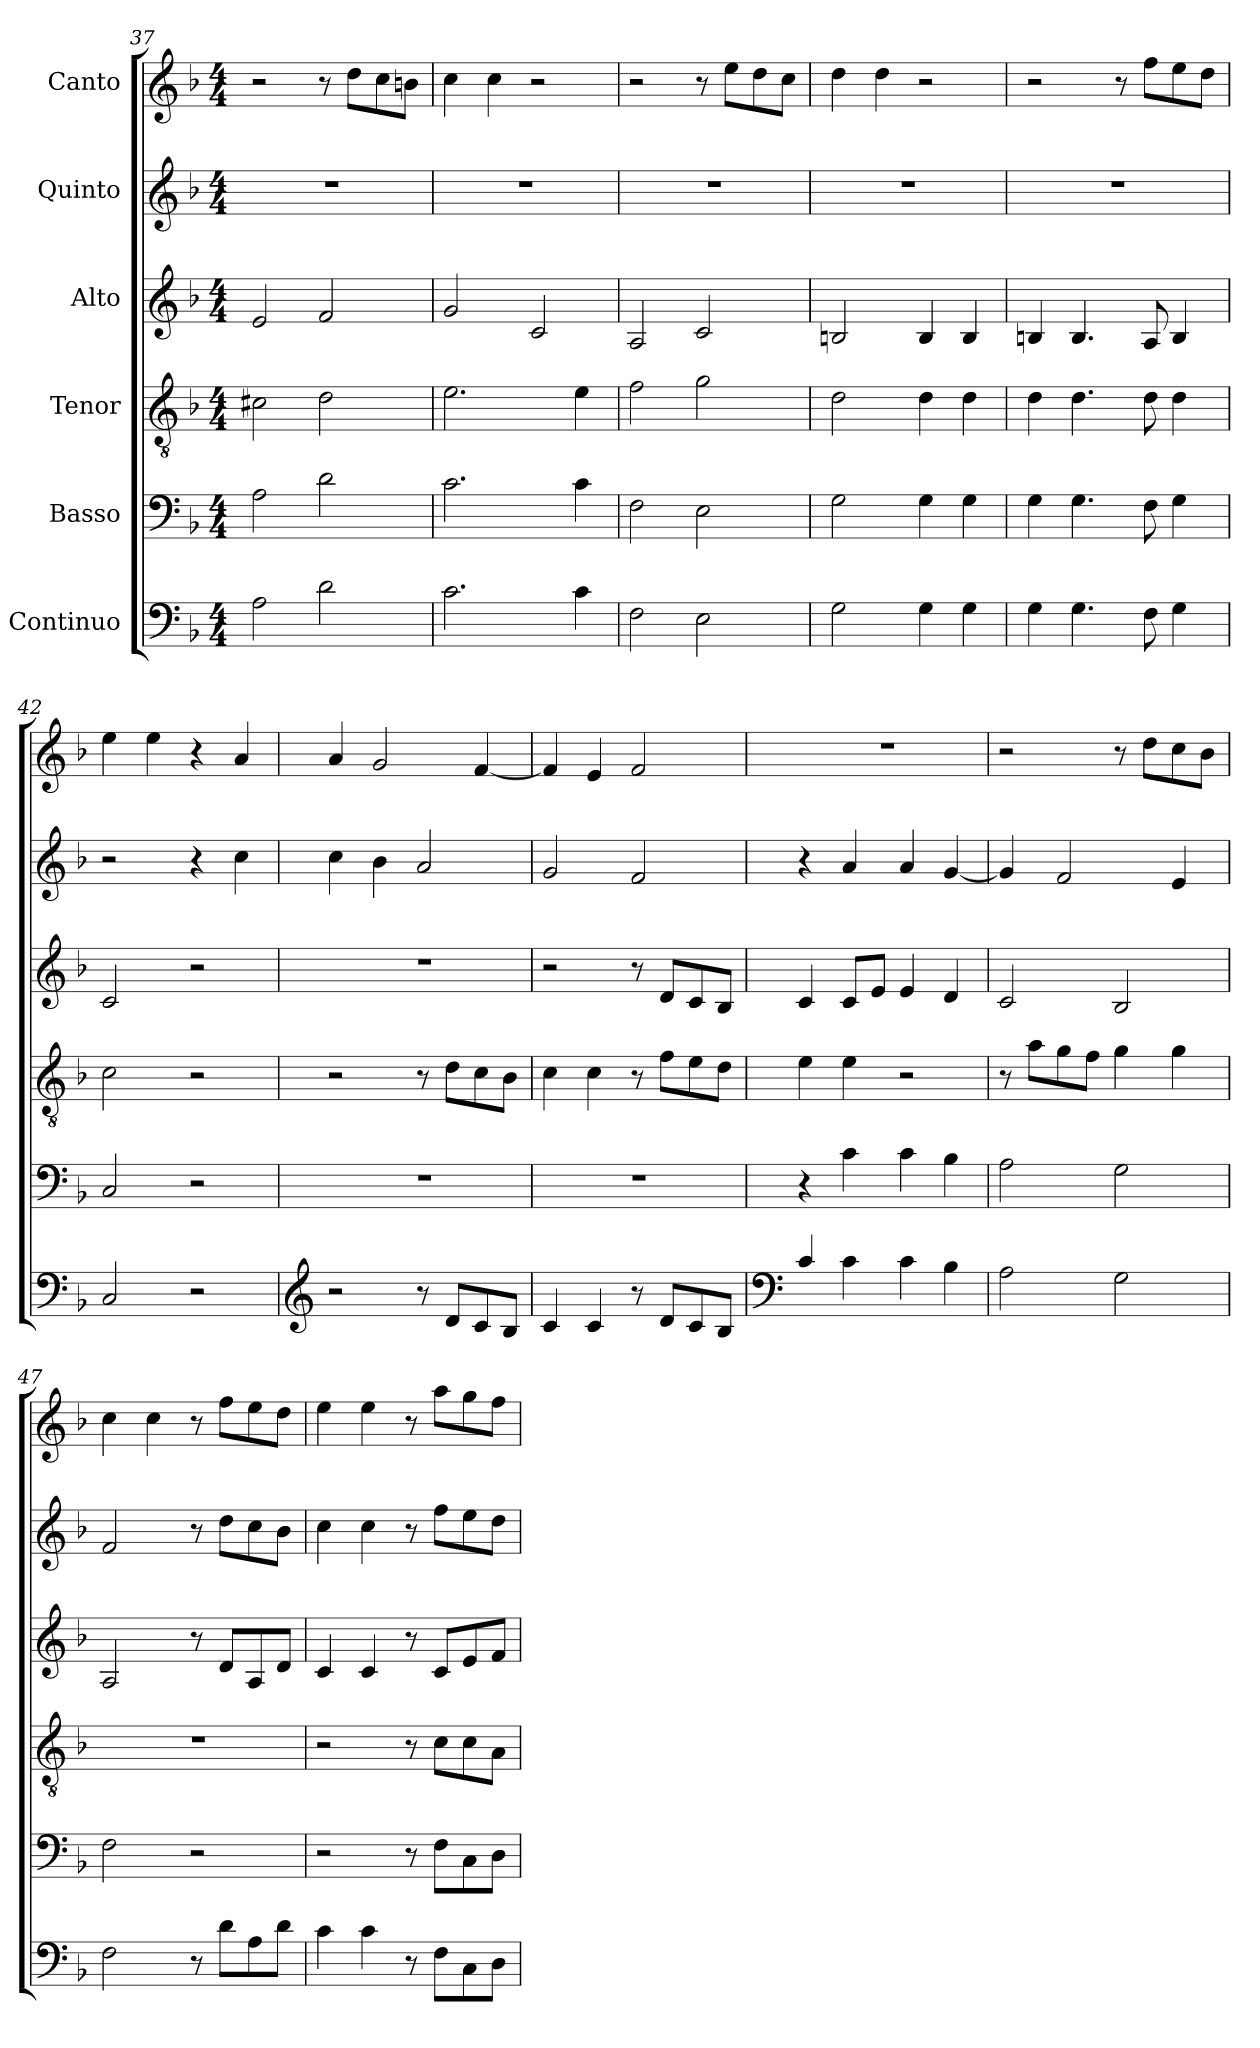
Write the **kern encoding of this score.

**kern	**kern	**kern	**kern	**kern	**kern
*part6	*part5	*part4	*part3	*part2	*part1
*staff6	*staff5	*staff4	*staff3	*staff2	*staff1
*I"Continuo	*I"Basso	*I"Tenor	*I"Alto	*I"Quinto	*I"Canto
*clefF4	*clefF4	*clefGv2	*clefG2	*clefG2	*clefG2
*k[b-]	*k[b-]	*k[b-]	*k[b-]	*k[b-]	*k[b-]
*F:	*F:	*F:	*F:	*F:	*F:
*M4/4	*M4/4	*M4/4	*M4/4	*M4/4	*M4/4
=37	=37	=37	=37	=37	=37
2A\	2A\	2c#X\	2e/	1r	2r
2d\	2d\	2d\	2f/	.	8r
.	.	.	.	.	8dd\L
.	.	.	.	.	8cc\
.	.	.	.	.	8bn\J
=38	=38	=38	=38	=38	=38
2.c\	2.c\	2.e\	2g/	1r	4cc\
.	.	.	.	.	4cc\
.	.	.	2c/	.	2r
4c\	4c\	4e\	.	.	.
=39	=39	=39	=39	=39	=39
2F\	2F\	2f\	2A/	1r	2r
2E\	2E\	2g\	2c/	.	8r
.	.	.	.	.	8ee\L
.	.	.	.	.	8dd\
.	.	.	.	.	8cc\J
=40	=40	=40	=40	=40	=40
2G\	2G\	2d\	2Bn/	1r	4dd\
.	.	.	.	.	4dd\
4G\	4G\	4d\	4B/	.	2r
4G\	4G\	4d\	4B/	.	.
=41	=41	=41	=41	=41	=41
4G\	4G\	4d\	4Bn/	1r	2r
4.G\	4.G\	4.d\	4.B/	.	.
.	.	.	.	.	8r
8F\	8F\	8d\	8A/	.	8ff\L
4G\	4G\	4d\	4B/	.	8ee\
.	.	.	.	.	8dd\J
=42	=42	=42	=42	=42	=42
2C/	2C/	2c\	2c/	2r	4ee\
.	.	.	.	.	4ee\
2r	2r	2r	2r	4r	4r
.	.	.	.	4cc\	4a/
=43	=43	=43	=43	=43	=43
*clefG2	*	*	*	*	*
2r	1r	2r	1r	4cc\	4a/
.	.	.	.	4b-\	2g/
8r	.	8r	.	2a/	.
8d/L	.	8d\L	.	.	.
8c/	.	8c\	.	.	[4f/
8B-/J	.	8B-\J	.	.	.
=44	=44	=44	=44	=44	=44
4c/	1r	4c\	2r	2g/	4f/]
4c/	.	4c\	.	.	4e/
8r	.	8r	8r	2f/	2f/
8d/L	.	8f\L	8d/L	.	.
8c/	.	8e\	8c/	.	.
8B-/J	.	8d\J	8B-/J	.	.
=45	=45	=45	=45	=45	=45
*clefF4	*	*	*	*	*
4c/	4r	4e\	4c/	4r	1r
4c\	4c\	4e\	8c/L	4a/	.
.	.	.	8e/J	.	.
4c\	4c\	2r	4e/	4a/	.
4B-\	4B-\	.	4d/	[4g/	.
=46	=46	=46	=46	=46	=46
2A\	2A\	8r	2c/	4g/]	2r
.	.	8a\L	.	.	.
.	.	8g\	.	2f/	.
.	.	8f\J	.	.	.
2G\	2G\	4g\	2B-/	.	8r
.	.	.	.	.	8dd\L
.	.	4g\	.	4e/	8cc\
.	.	.	.	.	8b-\J
=47	=47	=47	=47	=47	=47
2F\	2F\	1r	2A/	2f/	4cc\
.	.	.	.	.	4cc\
8r	2r	.	8r	8r	8r
8d\L	.	.	8d/L	8dd\L	8ff\L
8A\	.	.	8A/	8cc\	8ee\
8d\J	.	.	8d/J	8b-\J	8dd\J
=48	=48	=48	=48	=48	=48
4c\	2r	2r	4c/	4cc\	4ee\
4c\	.	.	4c/	4cc\	4ee\
8r	8r	8r	8r	8r	8r
8F\L	8F\L	8c\L	8c/L	8ff\L	8aa\L
8C\	8C\	8c\	8e/	8ee\	8gg\
8D\J	8D\J	8A\J	8f/J	8dd\J	8ff\J
=	=	=	=	=	=
*-	*-	*-	*-	*-	*-
